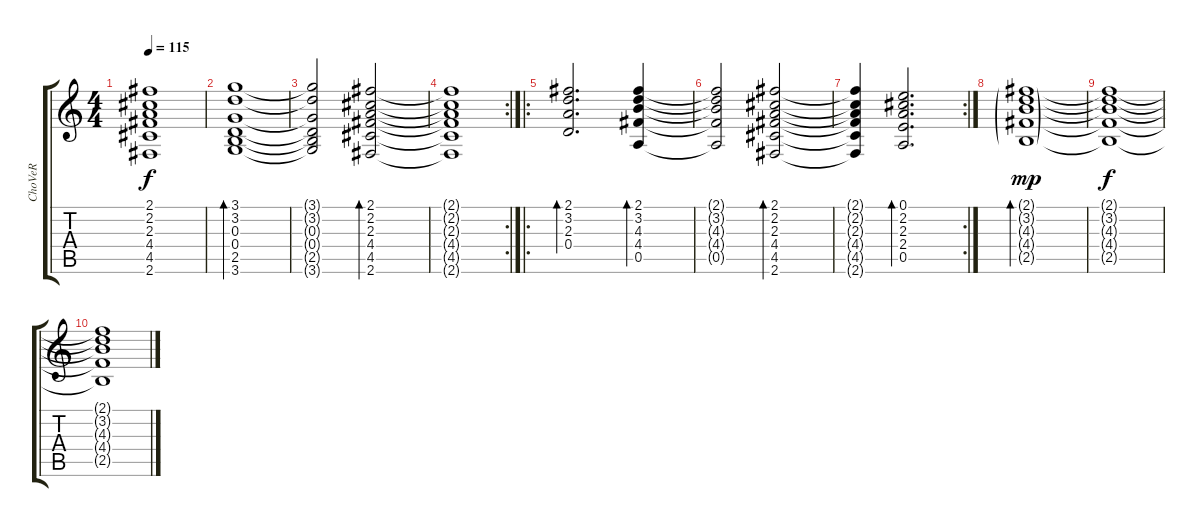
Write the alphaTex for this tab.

\track ("ChoVeR" "ChoVeR") {instrument overdrivenguitar}
\staff {score tabs}
\tuning (E4 B3 G3 D3 A2 E2) {hide}
\ts (4 4)
\tempo 115
\clef g2
\ks c
(2.1{t} 2.2{t} 2.3{t} 4.4{t} 4.5{t} 2.6{t}).1{dy f} |
(3.1 3.2 0.3 0.4 2.5 3.6).1{bd 120} |
(3.1{t} 3.2{t} 0.3{t} 0.4{t} 2.5{t} 3.6{t}).2 (2.1 2.2 2.3 4.4 4.5 2.6).2{bd 120} |
\rc 2
(2.1{t} 2.2{t} 2.3{t} 4.4{t} 4.5{t} 2.6{t}).1 |
\ro
(2.1 3.2 2.3 0.4).2{d bd 120} (2.1 3.2 4.3 4.4 0.5).4{bd 120} |
(2.1{t} 3.2{t} 4.3{t} 4.4{t} 0.5{t}).2 (2.1 2.2 2.3 4.4 4.5 2.6).2{bd 120} |
\rc 2
(2.1{t} 2.2{t} 2.3{t} 4.4{t} 4.5{t} 2.6{t}).4 (0.1 2.2 2.3 2.4 0.5).2{d bd 120} |
(2.1{g} 3.2{g} 4.3{g} 4.4{g} 2.5{g}).1{bd 240 dy mp} |
(2.1{t} 3.2{t} 4.3{t} 4.4{t} 2.5{t}).1{dy f} |
(2.1{t} 3.2{t} 4.3{t} 4.4{t} 2.5{t}).1
